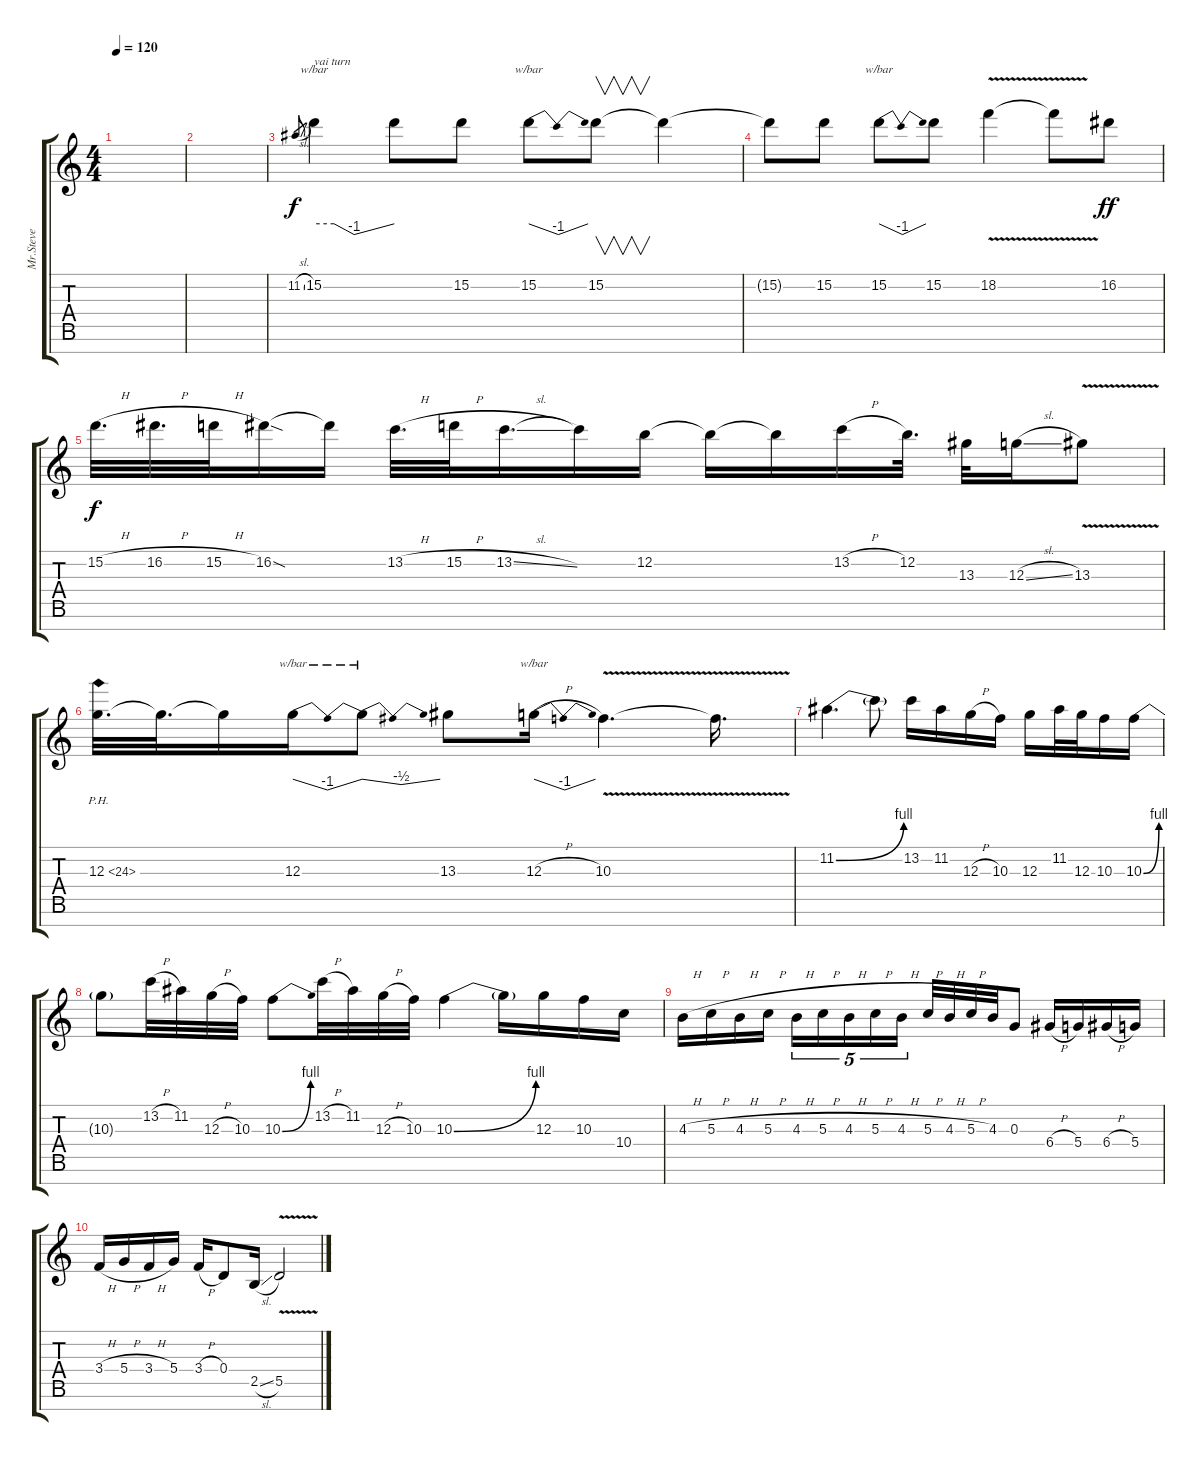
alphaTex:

\track ("Mr.Steve" "Mr.Steve") {instrument distortionguitar}
\staff {score tabs}
\tuning (E4 B3 G3 D3 A2 D2 B1) {hide}
\ts (4 4)
\tempo 120
\clef g2
\ks c
|
|
11.2{sl}.8{gr} 15.2.4{tbe (custom default 0 0 15 0 30 -4 60 0) txt "vai turn"} 15.2{t}.8 15.2.8 15.2.8{tbe (dip default 0 0 30 -4 60 0)} 15.2.8{v} 15.2{t}.4 |
15.2{t}.8 15.2.8 15.2.8{tbe (dip default 0 0 30 -4 60 0)} 15.2.8 18.2{v}.4 18.2{t}.8 16.2.8{dy ff} |
15.2{h}.32{d dy f} 16.2{h}.32{d} 15.2{h}.32 16.2{sod}.16 16.2{t}.16 13.2{h}.32{d} 15.2{h}.32 13.2{sl}.16{d} 13.2{t}.16 12.2.16 12.2{t}.16 12.2{t}.16 13.2{h}.16 12.2.32{d} 13.3.32 12.3{sl}.16 13.3{v}.8 |
12.3{ph 12}.32{d} 12.3{t}.32{d} 12.3{t}.16 12.3.16{tbe (dip default 0 0 30 -4 60 0)} 12.3{t}.8{tbe (dip default 0 0 30 -2 60 0)} 13.3.8 12.3{h}.16{tbe (dip default 0 0 30 -4 60 0)} 10.3{v}.4{d} 10.3{t}.16{d} |
11.2{be (bend 0 0 60 4)}.4{d} 11.2{t}.8 13.2.16 11.2.16 12.3{h}.16 10.3.16 12.3.16 11.2.32 12.3.32 10.3.16 10.3{be (bend 0 0 60 4)}.16 |
10.3{t}.8 13.2{h}.32 11.2.32 12.3{h}.32 10.3.32 10.3{be (bend 0 0 60 4)}.8 13.2{h}.32 11.2.32 12.3{h}.32 10.3.32 10.3{be (bend 0 0 60 4)}.4 10.3{t}.16 12.3.16 10.3.16 10.4.16 |
4.3{h}.16 5.3{h}.16 4.3{h}.16 5.3{h}.16 4.3{h}.16{tu (5 4)} 5.3{h}.16{tu (5 4)} 4.3{h}.16{tu (5 4)} 5.3{h}.16{tu (5 4)} 4.3{h}.16{tu (5 4)} 5.3{h}.32 4.3{h}.32 5.3{h}.32 4.3.32 0.3.8 6.4{h}.16 5.4.16 6.4{h}.16 5.4.16 |
3.4{h}.16 5.4{h}.16 3.4{h}.16 5.4.16 3.4{h}.16 0.4.8 2.5{sl}.16 5.5{v}.2
